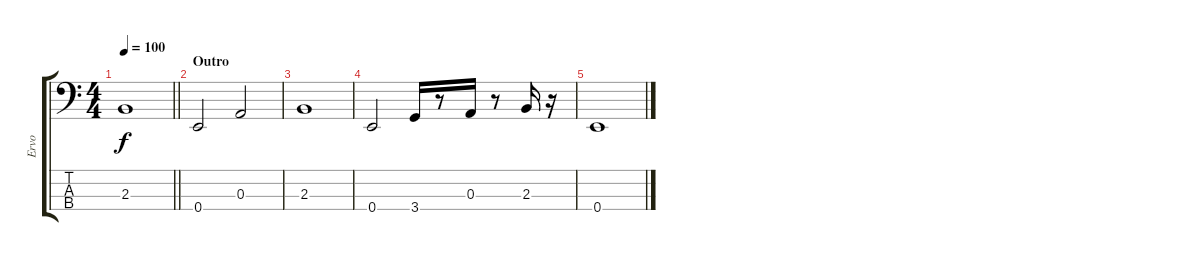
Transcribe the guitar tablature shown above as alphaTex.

\track ("Ervo" "Ervo") {instrument electricbasspick}
\staff {score tabs}
\tuning (G2 D2 A1 E1) {hide}
\ts (4 4)
\tempo 100
\clef f4
\barLineRight lightlight
\ks c
2.3{t}.1{dy f} |
\section ("" "Outro")
0.4.2 0.3.2 |
2.3.1 |
0.4.2 3.4.16 r.8 0.3.16 r.8 2.3.16 r.16 |
0.4.1
